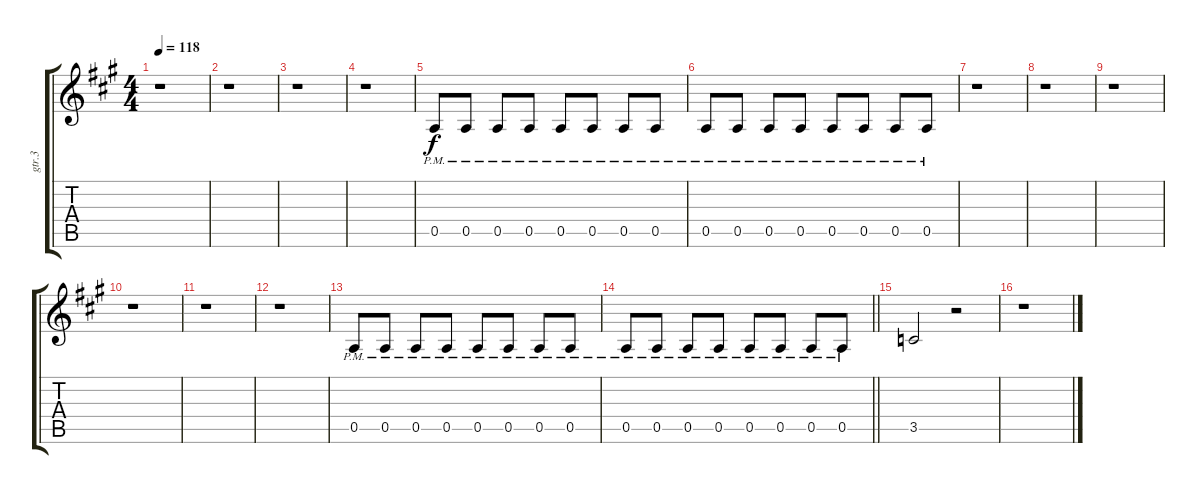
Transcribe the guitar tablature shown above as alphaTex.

\track ("gtr.3" "gtr.3") {instrument distortionguitar}
\staff {score tabs}
\tuning (E4 B3 G3 D3 A2 E2) {hide}
\ts (4 4)
\tempo 118
\clef g2
\ks a
r.1{dy f} |
r.1 |
r.1 |
r.1 |
0.5{pm}.8 0.5{pm}.8 0.5{pm}.8 0.5{pm}.8 0.5{pm}.8 0.5{pm}.8 0.5{pm}.8 0.5{pm}.8 |
0.5{pm}.8 0.5{pm}.8 0.5{pm}.8 0.5{pm}.8 0.5{pm}.8 0.5{pm}.8 0.5{pm}.8 0.5{pm}.8 |
r.1 |
r.1 |
r.1 |
r.1 |
r.1 |
r.1 |
0.5{pm}.8 0.5{pm}.8 0.5{pm}.8 0.5{pm}.8 0.5{pm}.8 0.5{pm}.8 0.5{pm}.8 0.5{pm}.8 |
\barLineRight lightlight
0.5{pm}.8 0.5{pm}.8 0.5{pm}.8 0.5{pm}.8 0.5{pm}.8 0.5{pm}.8 0.5{pm}.8 0.5{pm}.8 |
3.5.2 r.2 |
r.1
